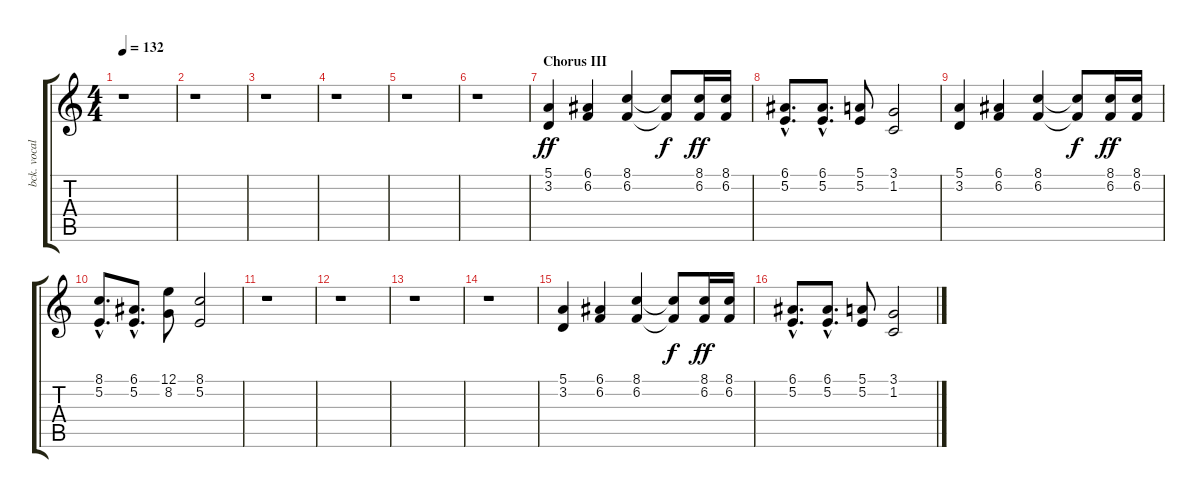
\track ("bck. vocal" "bck. vocal") {instrument voiceoohs}
\staff {score tabs}
\tuning (E4 B3 G3 D3 A2 E2) {hide}
\ts (4 4)
\tempo 132
\clef g2
\ks c
r.1{dy ff} |
r.1 |
r.1 |
r.1 |
r.1 |
r.1 |
\section ("" "Chorus III")
(5.1 3.2).4 (6.1 6.2).4 (8.1 6.2).4 (8.1{t} 6.2{t}).8{dy f} (8.1 6.2).16{dy ff} (8.1 6.2).16 |
(6.1{hac} 5.2{hac}).8{d} (6.1{hac} 5.2{hac}).8{d} (5.1 5.2).8 (3.1 1.2).2 |
(5.1 3.2).4 (6.1 6.2).4 (8.1 6.2).4 (8.1{t} 6.2{t}).8{dy f} (8.1 6.2).16{dy ff} (8.1 6.2).16 |
(8.1{hac} 5.2{hac}).8{d} (6.1{hac} 5.2{hac}).8{d} (12.1 8.2).8 (8.1 5.2).2 |
r.1 |
r.1 |
r.1 |
r.1 |
(5.1 3.2).4 (6.1 6.2).4 (8.1 6.2).4 (8.1{t} 6.2{t}).8{dy f} (8.1 6.2).16{dy ff} (8.1 6.2).16 |
(6.1{hac} 5.2{hac}).8{d} (6.1{hac} 5.2{hac}).8{d} (5.1 5.2).8 (3.1 1.2).2
